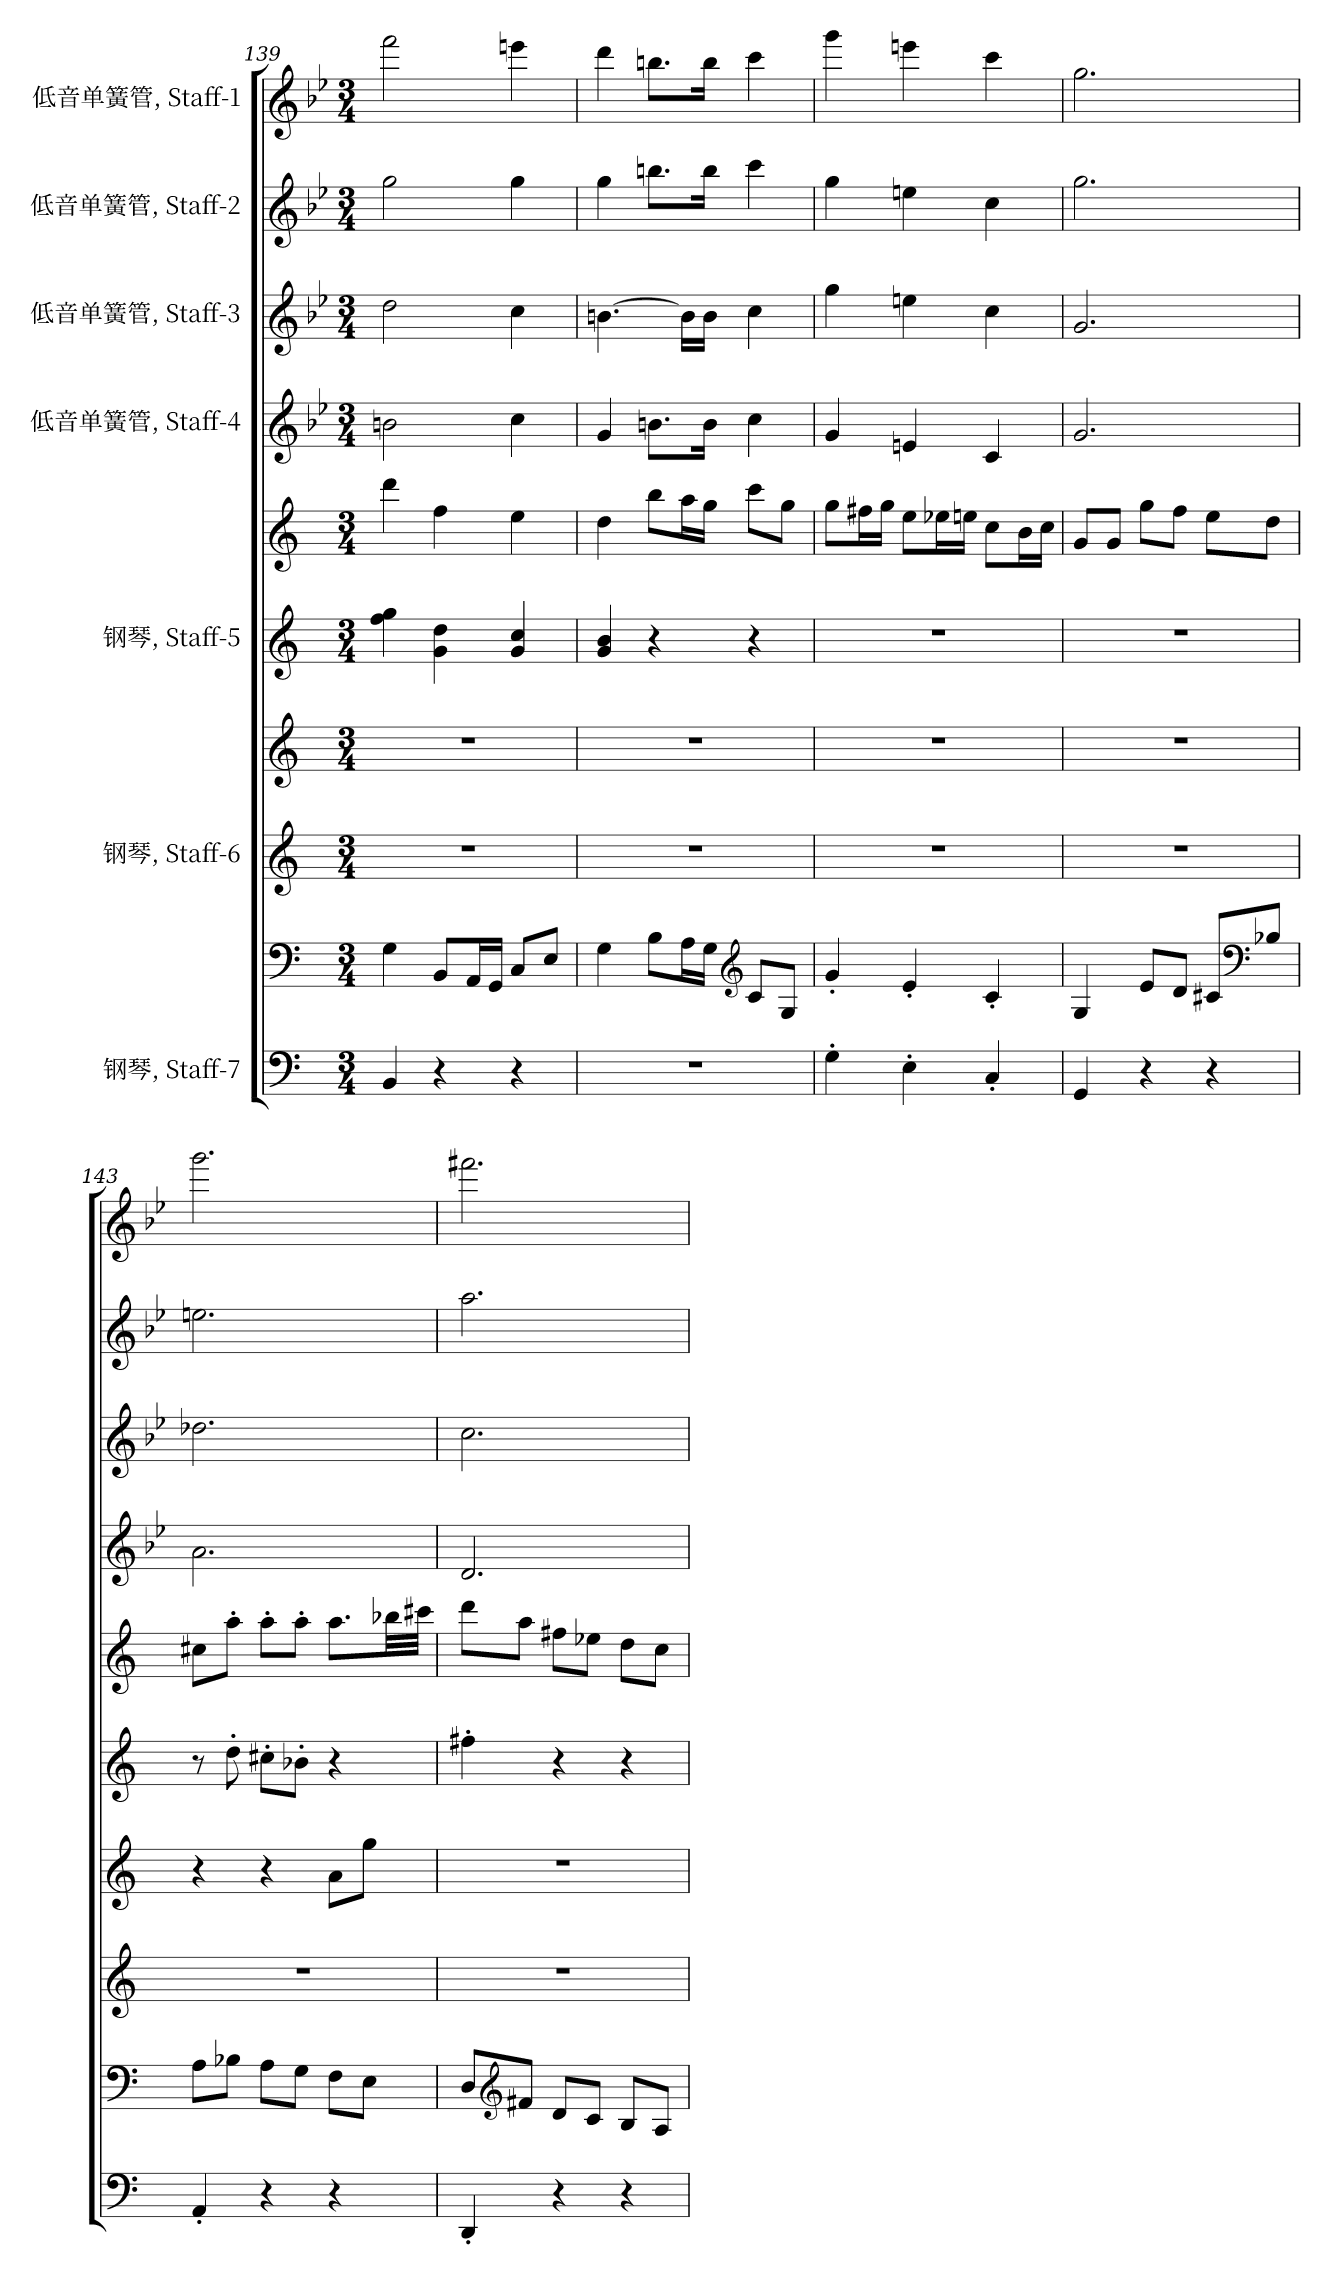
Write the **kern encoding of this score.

**kern	**kern	**kern	**kern	**kern	**kern	**kern	**kern	**kern	**kern
*part7	*part7	*part6	*part6	*part5	*part5	*part4	*part3	*part2	*part1
*staff10	*staff9	*staff8	*staff7	*staff6	*staff5	*staff4	*staff3	*staff2	*staff1
*I"钢琴, Staff-7	*	*I"钢琴, Staff-6	*	*I"钢琴, Staff-5	*	*I"低音单簧管, Staff-4	*I"低音单簧管, Staff-3	*I"低音单簧管, Staff-2	*I"低音单簧管, Staff-1
*clefF4	*clefF4	*clefG2	*clefG2	*clefG2	*clefG2	*clefG2	*clefG2	*clefG2	*clefG2
*	*	*	*	*	*	*ITrd8c14	*ITrd8c14	*ITrd8c14	*ITrd8c14
*k[]	*k[]	*k[]	*k[]	*k[]	*k[]	*k[b-e-]	*k[b-e-]	*k[b-e-]	*k[b-e-]
*M3/4	*M3/4	*M3/4	*M3/4	*M3/4	*M3/4	*M3/4	*M3/4	*M3/4	*M3/4
=139	=139	=139	=139	=139	=139	=139	=139	=139	=139
4BB/	4G\	2.r	2.r	4ff\ 4gg\	4ddd\	2Bn\	2d\	2g\	2ff\
4r	8BB/L	.	.	4g\ 4dd\	4ff\	.	.	.	.
.	16AA/L	.	.	.	.	.	.	.	.
.	16GG/JJ	.	.	.	.	.	.	.	.
4r	8C/L	.	.	4g/ 4cc/	4ee\	4c\	4c\	4g\	4een\
.	8E/J	.	.	.	.	.	.	.	.
=140	=140	=140	=140	=140	=140	=140	=140	=140	=140
2.r	4G\	2.r	2.r	4g/ 4b/	4dd\	4G/	[4.Bn\	4g\	4dd\
.	8B\L	.	.	4r	8bb\L	8.Bn\L	.	8.bn\L	8.bn\L
.	16A\L	.	.	.	16aa\L	.	16B\LL]	.	.
.	16G\JJ	.	.	.	16gg\JJ	16B\Jk	16B\JJ	16b\Jk	16b\Jk
*	*clefG2	*	*	*	*	*	*	*	*
.	8c/L	.	.	4r	8ccc\L	4c\	4c\	4cc\	4cc\
.	8G/J	.	.	.	8gg\J	.	.	.	.
!!LO:PB:g=z
=141	=141	=141	=141	=141	=141	=141	=141	=141	=141
4G'\	4g'/	2.r	2.r	2.r	8gg\L	4G/	4g\	4g\	4gg\
.	.	.	.	.	16ff#X\L	.	.	.	.
.	.	.	.	.	16gg\JJ	.	.	.	.
4E'\	4e'/	.	.	.	8ee\L	4En/	4en\	4en\	4een\
.	.	.	.	.	16ee-X\L	.	.	.	.
.	.	.	.	.	16een\JJ	.	.	.	.
4C'/	4c'/	.	.	.	8cc\L	4C/	4c\	4c\	4cc\
.	.	.	.	.	16b\L	.	.	.	.
.	.	.	.	.	16cc\JJ	.	.	.	.
=142	=142	=142	=142	=142	=142	=142	=142	=142	=142
4GG/	4G/	2.r	2.r	2.r	8g/L	2.G/	2.G/	2.g\	2.g\
.	.	.	.	.	8g/J	.	.	.	.
4r	8e/L	.	.	.	8gg\L	.	.	.	.
.	8d/J	.	.	.	8ff\J	.	.	.	.
4r	8c#X/L	.	.	.	8ee\L	.	.	.	.
*	*clefF4	*	*	*	*	*	*	*	*
.	8B-X/J	.	.	.	8dd\J	.	.	.	.
=143	=143	=143	=143	=143	=143	=143	=143	=143	=143
4AA'/	8A\L	2.r	4r	8r	8cc#X\L	2.A\	2.d-X\	2.en\	2.gg\
.	8B-X\J	.	.	8dd'\	8aa'\J	.	.	.	.
4r	8A\L	.	4r	8cc#X'\L	8aa'\L	.	.	.	.
.	8G\J	.	.	8b-X'\J	8aa'\J	.	.	.	.
4r	8F\L	.	8a\L	4r	8.aa\L	.	.	.	.
.	8E\J	.	8gg\J	.	.	.	.	.	.
.	.	.	.	.	32bb-X\LL	.	.	.	.
.	.	.	.	.	32ccc#X\JJJ	.	.	.	.
!!LO:PB:g=z
=144	=144	=144	=144	=144	=144	=144	=144	=144	=144
4DD'/	8D/L	2.r	2.r	4ff#X'\	8ddd\L	2.D/	2.c\	2.a\	2.ff#X\
*	*clefG2	*	*	*	*	*	*	*	*
.	8f#X/J	.	.	.	8aa\J	.	.	.	.
4r	8d/L	.	.	4r	8ff#X\L	.	.	.	.
.	8c/J	.	.	.	8ee-X\J	.	.	.	.
4r	8B/L	.	.	4r	8dd\L	.	.	.	.
.	8A/J	.	.	.	8cc\J	.	.	.	.
=	=	=	=	=	=	=	=	=	=
*-	*-	*-	*-	*-	*-	*-	*-	*-	*-
